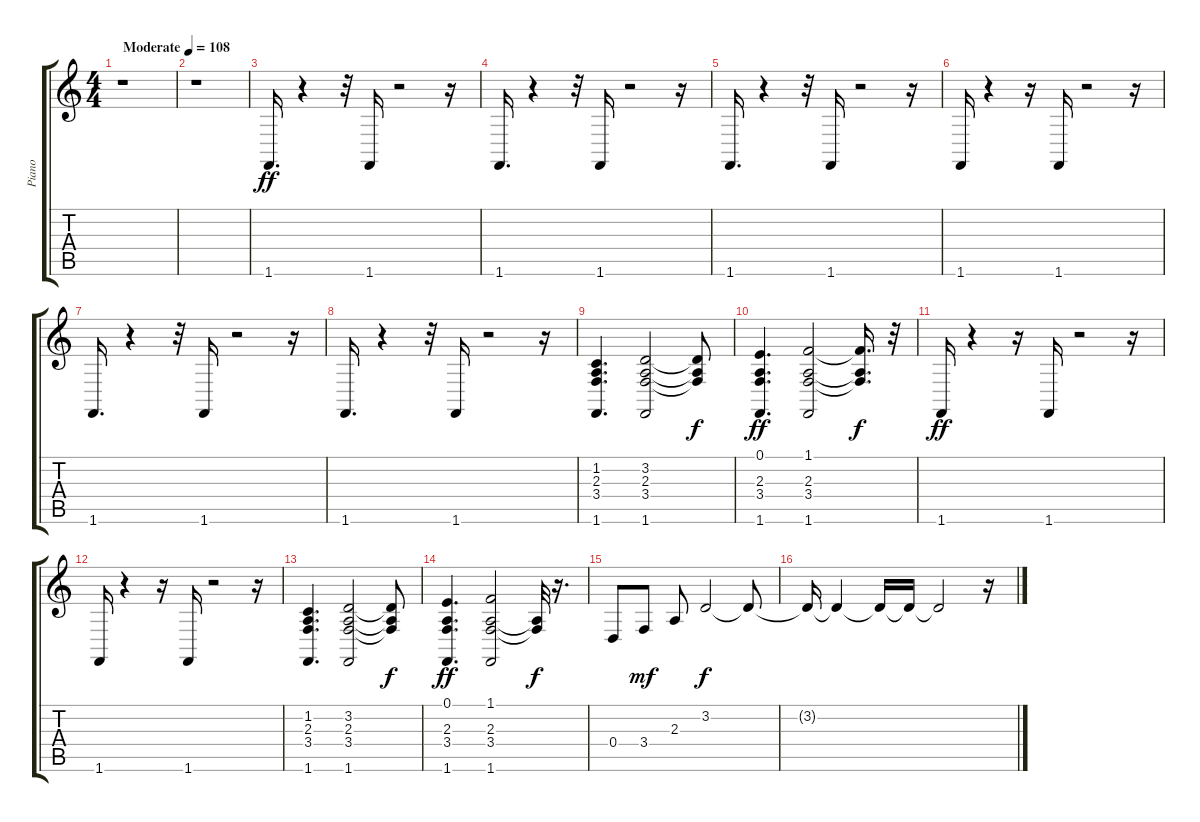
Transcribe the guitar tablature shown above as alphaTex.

\track ("Piano" "Piano") {instrument acousticgrandpiano}
\staff {score tabs}
\tuning (E4 B3 G3 D3 A2 E2) {hide}
\ts (4 4)
\tempo (108 "Moderate")
\clef g2
\ks c
r.1{dy ff instrument acousticgrandpiano} |
r.1 |
1.6.16{d} r.4 r.32 1.6.16 r.2 r.16 |
1.6.16{d} r.4 r.32 1.6.16 r.2 r.16 |
1.6.16{d} r.4 r.32 1.6.16 r.2 r.16 |
1.6.16 r.4 r.16 1.6.16 r.2 r.16 |
1.6.16{d} r.4 r.32 1.6.16 r.2 r.16 |
1.6.16{d} r.4 r.32 1.6.16 r.2 r.16 |
(1.2 2.3 3.4 1.6).4{d} (3.2 2.3 3.4 1.6).2 (3.2{t} 2.3{t} 3.4{t}).8{dy f} |
(0.1 2.3 3.4 1.6).4{d dy ff} (1.1 2.3 3.4 1.6).2 (1.1{t} 2.3{t} 3.4{t}).16{d dy f} r.32 |
1.6.16{dy ff} r.4 r.16 1.6.16 r.2 r.16 |
1.6.16 r.4 r.16 1.6.16 r.2 r.16 |
(1.2 2.3 3.4 1.6).4{d} (3.2 2.3 3.4 1.6).2 (3.2{t} 2.3{t} 3.4{t}).8{dy f} |
(0.1 2.3 3.4 1.6).4{d dy ff} (1.1 2.3 3.4 1.6).2 (2.3{t} 3.4{t}).32{dy f} r.16{d} |
0.4.8 3.4.8{dy mf} 2.3.8 3.2.2{dy f} 3.2{t}.8 |
3.2{t}.16 3.2{t}.4 3.2{t}.16 3.2{t}.16 3.2{t}.2 r.16
